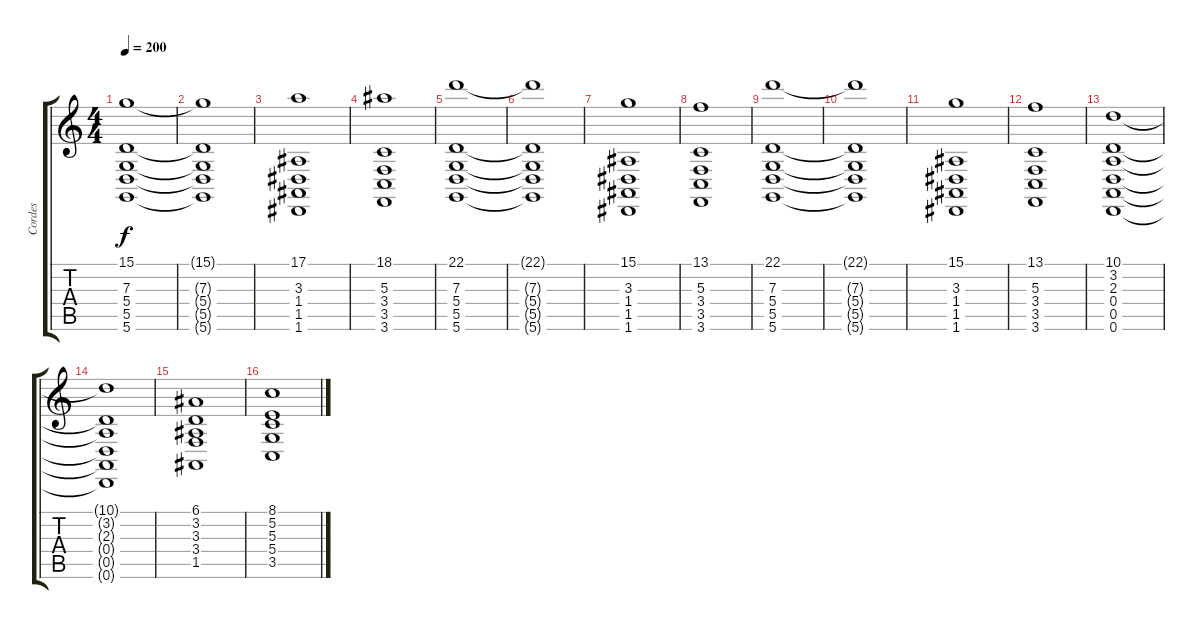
\track ("Cordes" "Cordes") {instrument stringensemble1}
\staff {score tabs}
\tuning (E4 B3 G3 D3 A2 D2) {hide}
\ts (4 4)
\tempo 200
\clef g2
\ks c
(15.1 7.3 5.4 5.5 5.6).1{dy f} |
(15.1{t} 7.3{t} 5.4{t} 5.5{t} 5.6{t}).1 |
(17.1 3.3 1.4 1.5 1.6).1 |
(18.1 5.3 3.4 3.5 3.6).1 |
(22.1 7.3 5.4 5.5 5.6).1 |
(22.1{t} 7.3{t} 5.4{t} 5.5{t} 5.6{t}).1 |
(15.1 3.3 1.4 1.5 1.6).1 |
(13.1 5.3 3.4 3.5 3.6).1 |
(22.1 7.3 5.4 5.5 5.6).1 |
(22.1{t} 7.3{t} 5.4{t} 5.5{t} 5.6{t}).1 |
(15.1 3.3 1.4 1.5 1.6).1 |
(13.1 5.3 3.4 3.5 3.6).1 |
(10.1 3.2 2.3 0.4 0.5 0.6).1 |
(10.1{t} 3.2{t} 2.3{t} 0.4{t} 0.5{t} 0.6{t}).1 |
(6.1 3.2 3.3 3.4 1.5).1 |
(8.1 5.2 5.3 5.4 3.5).1
